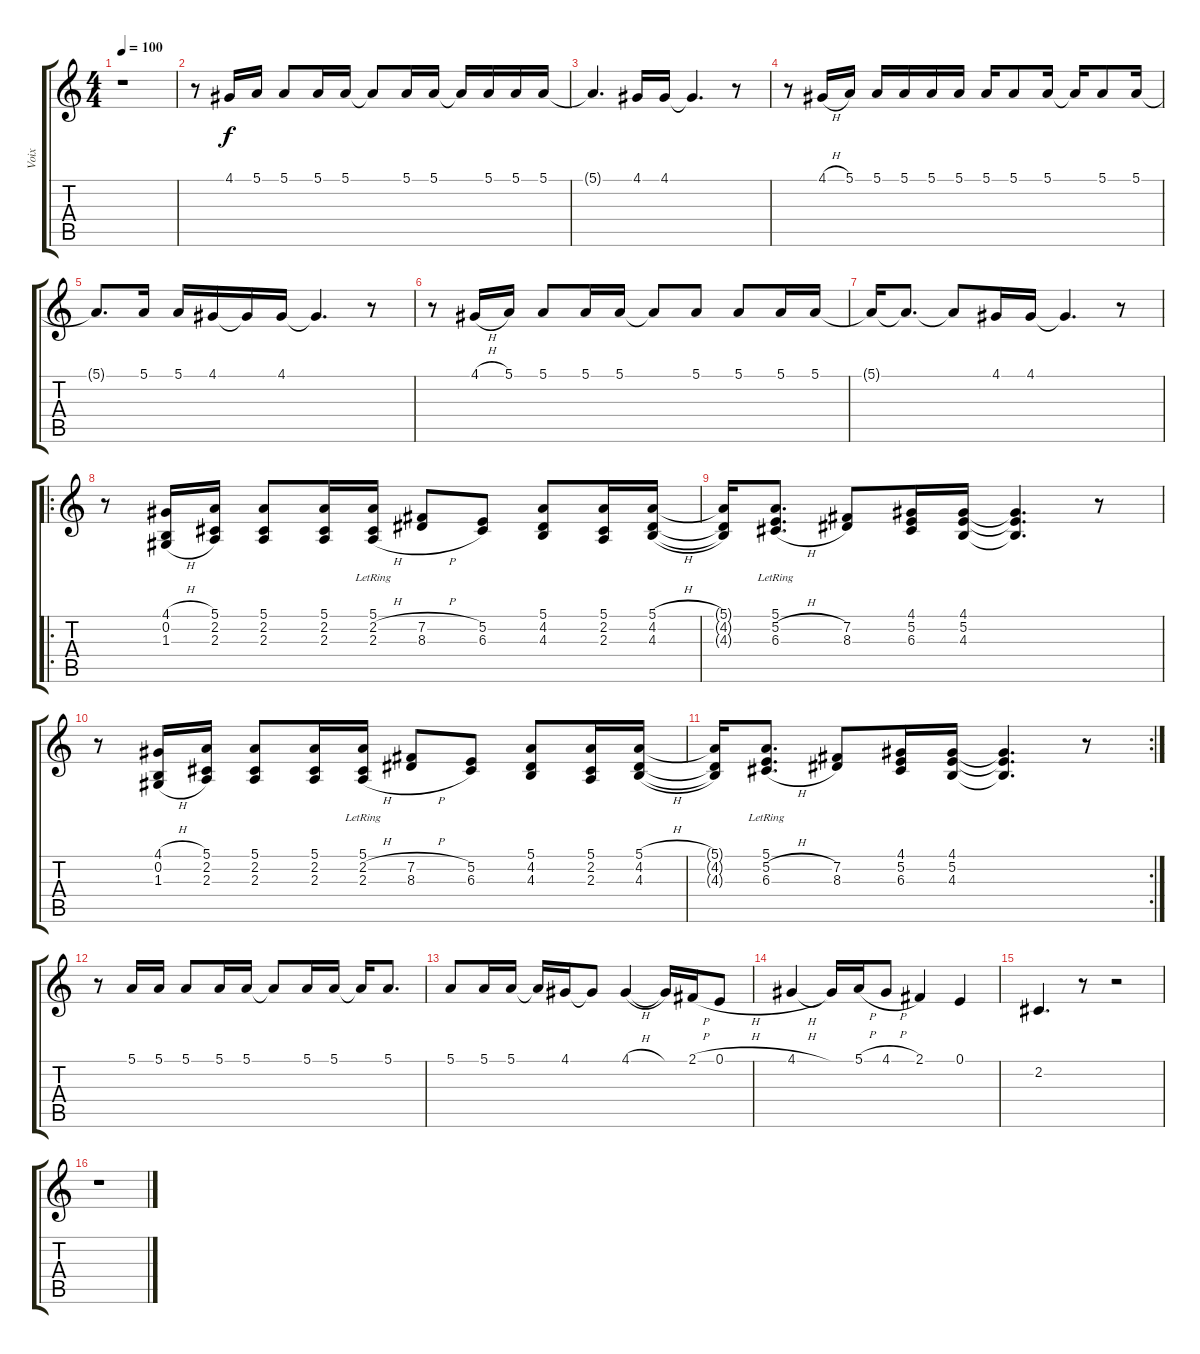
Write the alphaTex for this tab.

\track ("Voix" "Voix") {instrument lead6voice}
\staff {score tabs}
\tuning (E4 B3 G3 D3 A2 E2) {hide}
\ts (4 4)
\tempo 100
\clef g2
\ks c
r.1{dy f} |
r.8 4.1.16 5.1.16 5.1.8 5.1.16 5.1.16 5.1{t}.8 5.1.16 5.1.16 5.1{t}.16 5.1.16 5.1.16 5.1.16 |
5.1{t}.4{d} 4.1.16 4.1.16 4.1{t}.4{d} r.8 |
r.8 4.1{h}.16 5.1.16 5.1.16 5.1.16 5.1.16 5.1.16 5.1.16 5.1.8 5.1.16 5.1{t}.16 5.1.8 5.1.16 |
5.1{t}.8{d} 5.1.16 5.1.16 4.1.16 4.1{t}.16 4.1.16 4.1{t}.4{d} r.8 |
r.8 4.1{h}.16 5.1.16 5.1.8 5.1.16 5.1.16 5.1{t}.8 5.1.8 5.1.8 5.1.16 5.1.16 |
5.1{t}.16 5.1{t}.8{d} 5.1{t}.8 4.1.16 4.1.16 4.1{t}.4{d} r.8 |
\ro
r.8 (4.1{h} 0.2{h} 1.3{h}).16 (5.1 2.2 2.3).16 (5.1 2.2 2.3).8 (5.1 2.2 2.3).16 (5.1{lr} 2.2{h} 2.3{h}).16 (7.2{h} 8.3{h}).8 (5.2 6.3).8 (5.1 4.2 4.3).8 (5.1 2.2 2.3).16 (5.1{h} 4.2{h} 4.3{h}).16 |
(5.1{t} 4.2{t} 4.3{t}).16 (5.1{lr} 5.2{h} 6.3{h}).8{d} (7.2 8.3).8 (4.1 5.2 6.3).16 (4.1 5.2 4.3).16 (4.1{t} 5.2{t} 4.3{t}).4{d} r.8 |
r.8 (4.1{h} 0.2{h} 1.3{h}).16 (5.1 2.2 2.3).16 (5.1 2.2 2.3).8 (5.1 2.2 2.3).16 (5.1{lr} 2.2{h} 2.3{h}).16 (7.2{h} 8.3{h}).8 (5.2 6.3).8 (5.1 4.2 4.3).8 (5.1 2.2 2.3).16 (5.1{h} 4.2{h} 4.3{h}).16 |
\rc 2
(5.1{t} 4.2{t} 4.3{t}).16 (5.1{lr} 5.2{h} 6.3{h}).8{d} (7.2 8.3).8 (4.1 5.2 6.3).16 (4.1 5.2 4.3).16 (4.1{t} 5.2{t} 4.3{t}).4{d} r.8 |
r.8 5.1.16 5.1.16 5.1.8 5.1.16 5.1.16 5.1{t}.8 5.1.16 5.1.16 5.1{t}.16 5.1.8{d} |
5.1.8 5.1.16 5.1.16 5.1{t}.16 4.1.16 4.1{t}.8 4.1{h}.4 4.1{t}.16 2.1{h}.16 0.1{h}.8 |
4.1{h}.4 4.1{t}.16 5.1{h}.16 4.1{h}.8 2.1.4 0.1.4 |
2.2.4{d} r.8 r.2 |
r.1
